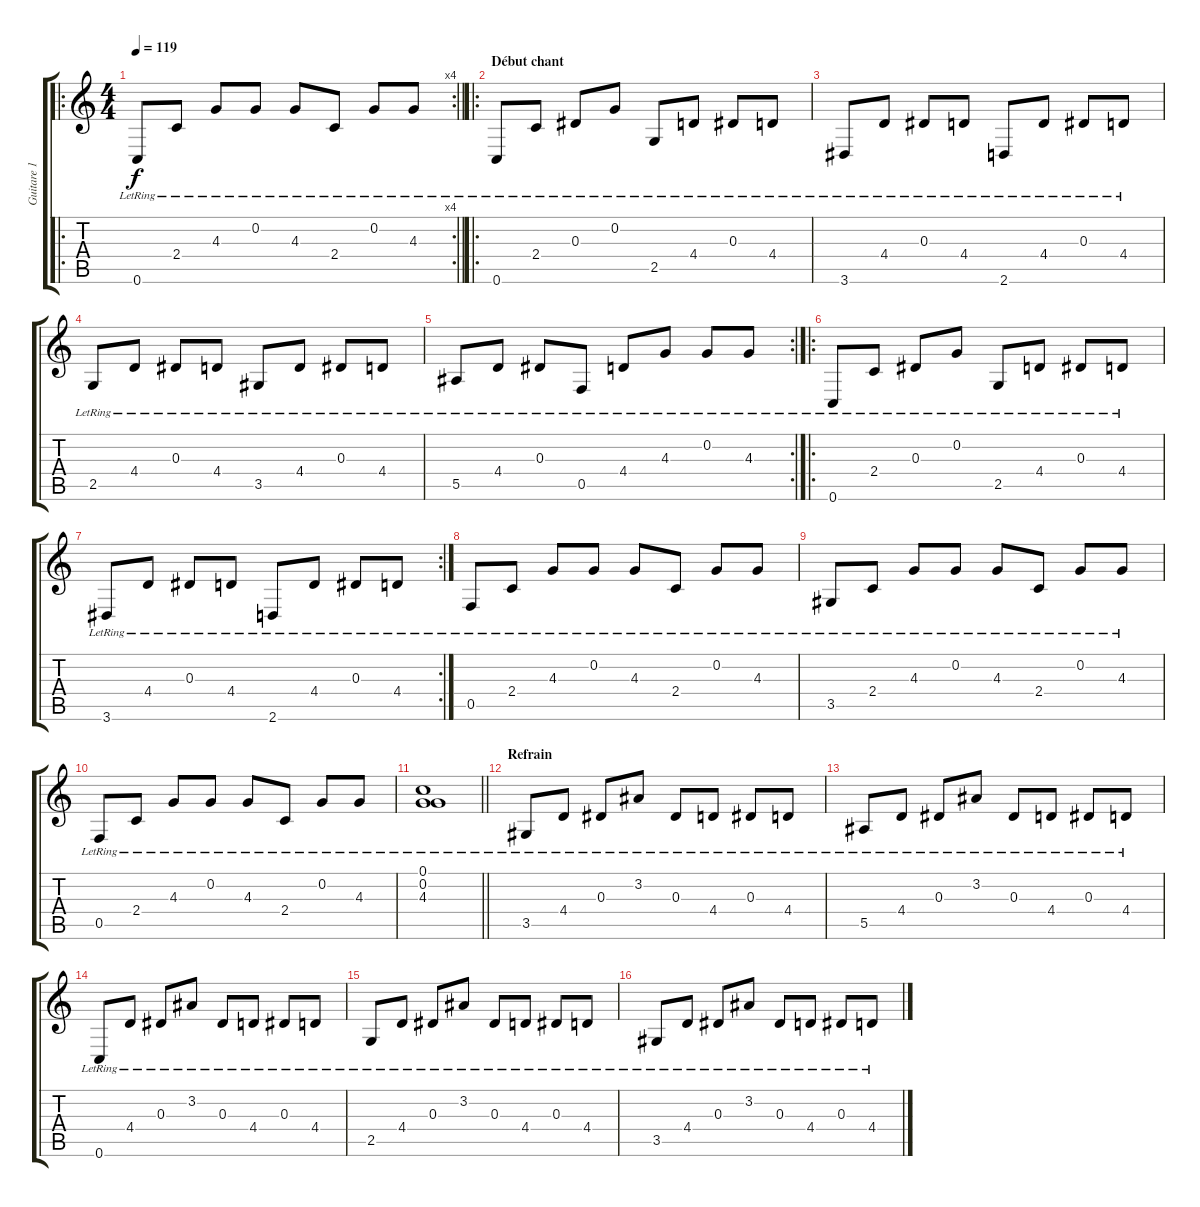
\track ("Guitare 1 (Tom)" "Guitare 1 ") {instrument acousticguitarsteel}
\staff {score tabs}
\tuning (C4 G3 Eb3 Bb2 F2 C2) {hide}
\ro
\rc 4
\ts (4 4)
\tempo 119
\clef g2
\barLineRight lightlight
\ks c
0.6{lr}.8{dy f instrument acousticguitarsteel} 2.4{lr}.8 4.3{lr}.8 0.2{lr}.8 4.3{lr}.8 2.4{lr}.8 0.2{lr}.8 4.3{lr}.8 |
\ro
\section ("" "Début chant")
0.6{lr}.8 2.4{lr}.8 0.3{lr}.8 0.2{lr}.8 2.5{lr}.8 4.4{lr}.8 0.3{lr}.8 4.4{lr}.8 |
3.6{lr}.8 4.4{lr}.8 0.3{lr}.8 4.4{lr}.8 2.6{lr}.8 4.4{lr}.8 0.3{lr}.8 4.4{lr}.8 |
2.5{lr}.8 4.4{lr}.8 0.3{lr}.8 4.4{lr}.8 3.5{lr}.8 4.4{lr}.8 0.3{lr}.8 4.4{lr}.8 |
\rc 2
5.5{lr}.8 4.4{lr}.8 0.3{lr}.8 0.5{lr}.8 4.4{lr}.8 4.3{lr}.8 0.2{lr}.8 4.3{lr}.8 |
\ro
0.6{lr}.8 2.4{lr}.8 0.3{lr}.8 0.2{lr}.8 2.5{lr}.8 4.4{lr}.8 0.3{lr}.8 4.4{lr}.8 |
\rc 2
3.6{lr}.8 4.4{lr}.8 0.3{lr}.8 4.4{lr}.8 2.6{lr}.8 4.4{lr}.8 0.3{lr}.8 4.4{lr}.8 |
0.5{lr}.8 2.4{lr}.8 4.3{lr}.8 0.2{lr}.8 4.3{lr}.8 2.4{lr}.8 0.2{lr}.8 4.3{lr}.8 |
3.5{lr}.8 2.4{lr}.8 4.3{lr}.8 0.2{lr}.8 4.3{lr}.8 2.4{lr}.8 0.2{lr}.8 4.3{lr}.8 |
0.5{lr}.8 2.4{lr}.8 4.3{lr}.8 0.2{lr}.8 4.3{lr}.8 2.4{lr}.8 0.2{lr}.8 4.3{lr}.8 |
\barLineRight lightlight
(0.1 0.2{lr} 4.3{lr}).1 |
\section ("" "Refrain")
3.5{lr}.8 4.4{lr}.8 0.3{lr}.8 3.2{lr}.8 0.3{lr}.8 4.4{lr}.8 0.3{lr}.8 4.4{lr}.8 |
5.5{lr}.8 4.4{lr}.8 0.3{lr}.8 3.2{lr}.8 0.3{lr}.8 4.4{lr}.8 0.3{lr}.8 4.4{lr}.8 |
0.6{lr}.8 4.4{lr}.8 0.3{lr}.8 3.2{lr}.8 0.3{lr}.8 4.4{lr}.8 0.3{lr}.8 4.4{lr}.8 |
2.5{lr}.8 4.4{lr}.8 0.3{lr}.8 3.2{lr}.8 0.3{lr}.8 4.4{lr}.8 0.3{lr}.8 4.4{lr}.8 |
3.5{lr}.8 4.4{lr}.8 0.3{lr}.8 3.2{lr}.8 0.3{lr}.8 4.4{lr}.8 0.3{lr}.8 4.4{lr}.8
